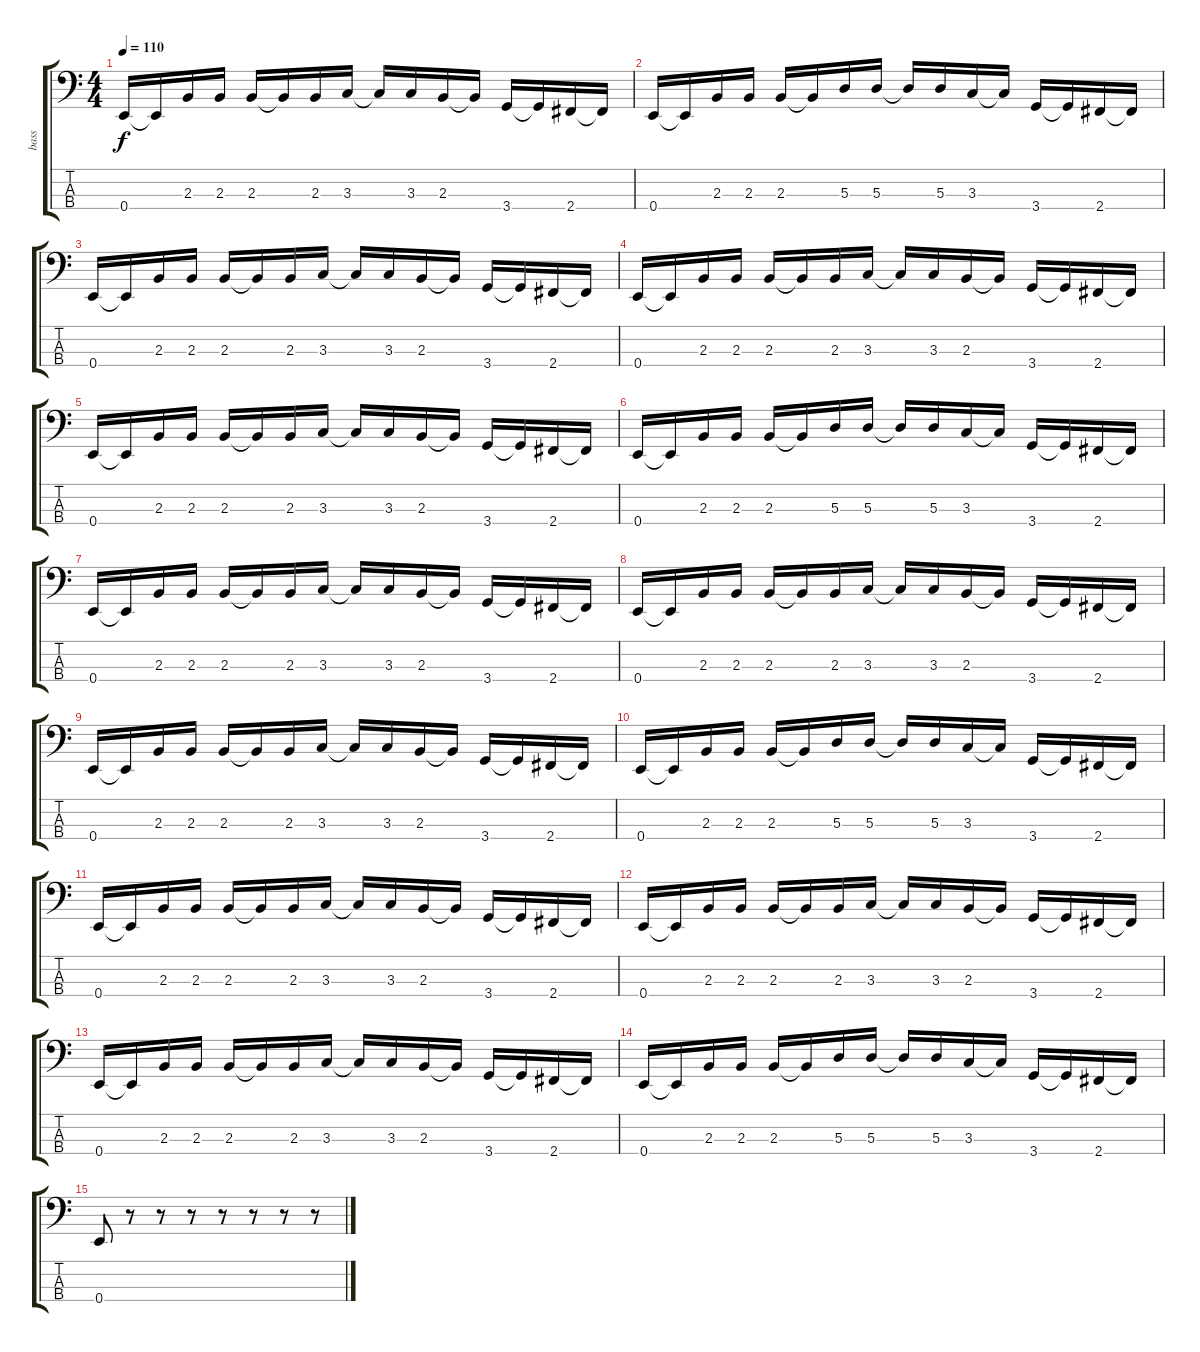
\track ("bass" "bass") {instrument electricbassfinger}
\staff {score tabs}
\tuning (G2 D2 A1 E1) {hide}
\ts (4 4)
\tempo 110
\clef f4
\ks c
0.4.16{dy f} 0.4{t}.16 2.3.16 2.3.16 2.3.16 2.3{t}.16 2.3.16 3.3.16 3.3{t}.16 3.3.16 2.3.16 2.3{t}.16 3.4.16 3.4{t}.16 2.4.16 2.4{t}.16 |
0.4.16 0.4{t}.16 2.3.16 2.3.16 2.3.16 2.3{t}.16 5.3.16 5.3.16 5.3{t}.16 5.3.16 3.3.16 3.3{t}.16 3.4.16 3.4{t}.16 2.4.16 2.4{t}.16 |
0.4.16 0.4{t}.16 2.3.16 2.3.16 2.3.16 2.3{t}.16 2.3.16 3.3.16 3.3{t}.16 3.3.16 2.3.16 2.3{t}.16 3.4.16 3.4{t}.16 2.4.16 2.4{t}.16 |
0.4.16 0.4{t}.16 2.3.16 2.3.16 2.3.16 2.3{t}.16 2.3.16 3.3.16 3.3{t}.16 3.3.16 2.3.16 2.3{t}.16 3.4.16 3.4{t}.16 2.4.16 2.4{t}.16 |
0.4.16 0.4{t}.16 2.3.16 2.3.16 2.3.16 2.3{t}.16 2.3.16 3.3.16 3.3{t}.16 3.3.16 2.3.16 2.3{t}.16 3.4.16 3.4{t}.16 2.4.16 2.4{t}.16 |
0.4.16 0.4{t}.16 2.3.16 2.3.16 2.3.16 2.3{t}.16 5.3.16 5.3.16 5.3{t}.16 5.3.16 3.3.16 3.3{t}.16 3.4.16 3.4{t}.16 2.4.16 2.4{t}.16 |
0.4.16 0.4{t}.16 2.3.16 2.3.16 2.3.16 2.3{t}.16 2.3.16 3.3.16 3.3{t}.16 3.3.16 2.3.16 2.3{t}.16 3.4.16 3.4{t}.16 2.4.16 2.4{t}.16 |
0.4.16 0.4{t}.16 2.3.16 2.3.16 2.3.16 2.3{t}.16 2.3.16 3.3.16 3.3{t}.16 3.3.16 2.3.16 2.3{t}.16 3.4.16 3.4{t}.16 2.4.16 2.4{t}.16 |
0.4.16 0.4{t}.16 2.3.16 2.3.16 2.3.16 2.3{t}.16 2.3.16 3.3.16 3.3{t}.16 3.3.16 2.3.16 2.3{t}.16 3.4.16 3.4{t}.16 2.4.16 2.4{t}.16 |
0.4.16 0.4{t}.16 2.3.16 2.3.16 2.3.16 2.3{t}.16 5.3.16 5.3.16 5.3{t}.16 5.3.16 3.3.16 3.3{t}.16 3.4.16 3.4{t}.16 2.4.16 2.4{t}.16 |
0.4.16 0.4{t}.16 2.3.16 2.3.16 2.3.16 2.3{t}.16 2.3.16 3.3.16 3.3{t}.16 3.3.16 2.3.16 2.3{t}.16 3.4.16 3.4{t}.16 2.4.16 2.4{t}.16 |
0.4.16 0.4{t}.16 2.3.16 2.3.16 2.3.16 2.3{t}.16 2.3.16 3.3.16 3.3{t}.16 3.3.16 2.3.16 2.3{t}.16 3.4.16 3.4{t}.16 2.4.16 2.4{t}.16 |
0.4.16 0.4{t}.16 2.3.16 2.3.16 2.3.16 2.3{t}.16 2.3.16 3.3.16 3.3{t}.16 3.3.16 2.3.16 2.3{t}.16 3.4.16 3.4{t}.16 2.4.16 2.4{t}.16 |
0.4.16 0.4{t}.16 2.3.16 2.3.16 2.3.16 2.3{t}.16 5.3.16 5.3.16 5.3{t}.16 5.3.16 3.3.16 3.3{t}.16 3.4.16 3.4{t}.16 2.4.16 2.4{t}.16 |
0.4.8 r.8 r.8 r.8 r.8 r.8 r.8 r.8
